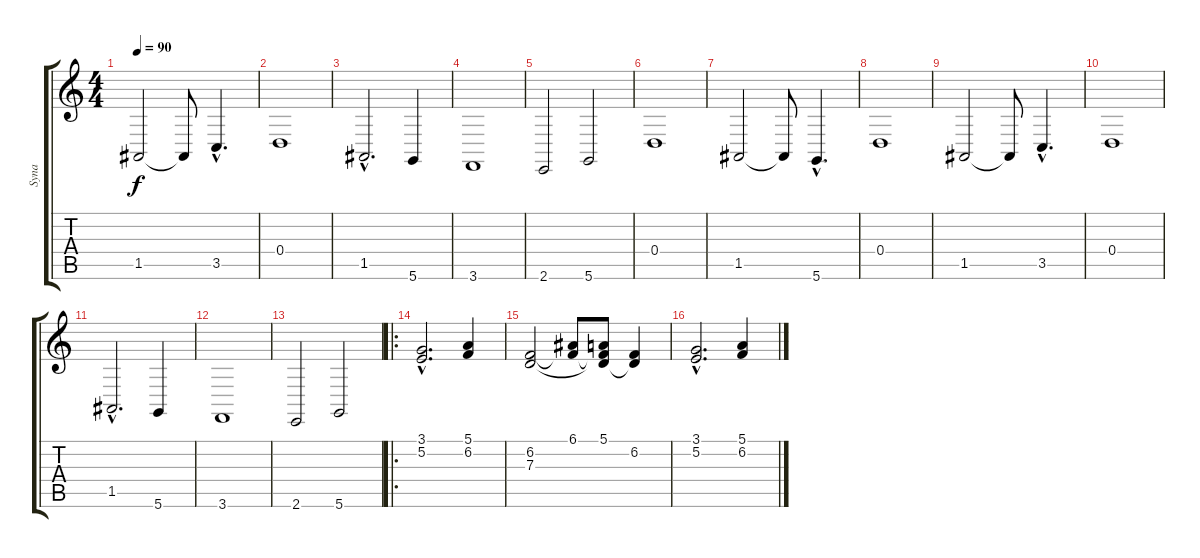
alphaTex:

\track ("Syna" "Syna") {instrument drawbarorgan}
\staff {score tabs}
\tuning (E4 B3 G3 D3 A2 D2) {hide}
\ts (4 4)
\tempo 90
\clef g2
\ks c
1.5.2{dy f} 1.5{t}.8 3.5{hac}.4{d} |
0.4.1 |
1.5{hac}.2{d} 5.6.4 |
3.6.1 |
2.6.2 5.6.2 |
0.4.1 |
1.5.2 1.5{t}.8 5.6{hac}.4{d} |
0.4.1 |
1.5.2 1.5{t}.8 3.5{hac}.4{d} |
0.4.1 |
1.5{hac}.2{d} 5.6.4 |
3.6.1 |
2.6.2 5.6.2 |
\ro
(3.1{hac} 5.2{hac}).2{d} (5.1 6.2).4 |
(6.2 7.3).2 (6.1 6.2{t}).8 (5.1 6.2{t} 7.3{t}).8 (6.2 7.3{t}).4 |
(3.1{hac} 5.2{hac}).2{d} (5.1 6.2).4
